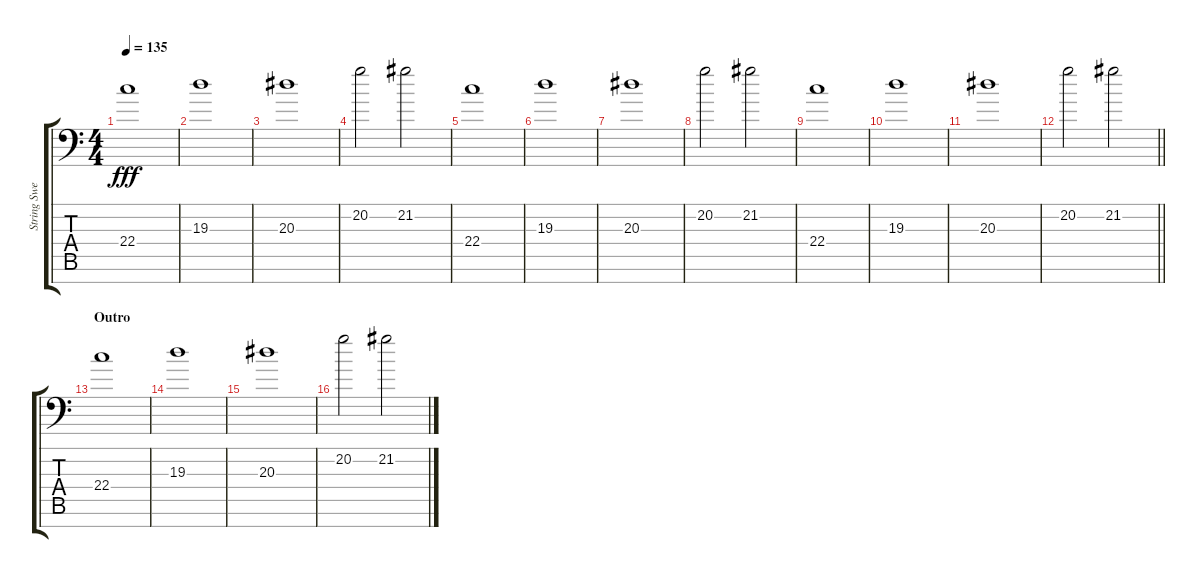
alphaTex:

\track ("String Swell" "String Swe") {instrument pad8sweep}
\staff {score tabs}
\tuning (C8 B3 G3 D3 A2 E2 C-1) {hide}
\ts (4 4)
\tempo 135
\clef f4
\ks c
22.4.1{dy fff} |
19.3.1 |
20.3.1 |
20.2.2 21.2.2 |
22.4.1 |
19.3.1 |
20.3.1 |
20.2.2 21.2.2 |
22.4.1 |
19.3.1 |
20.3.1 |
\barLineRight lightlight
20.2.2 21.2.2 |
\section ("" "Outro")
22.4.1 |
19.3.1 |
20.3.1 |
20.2.2 21.2.2
